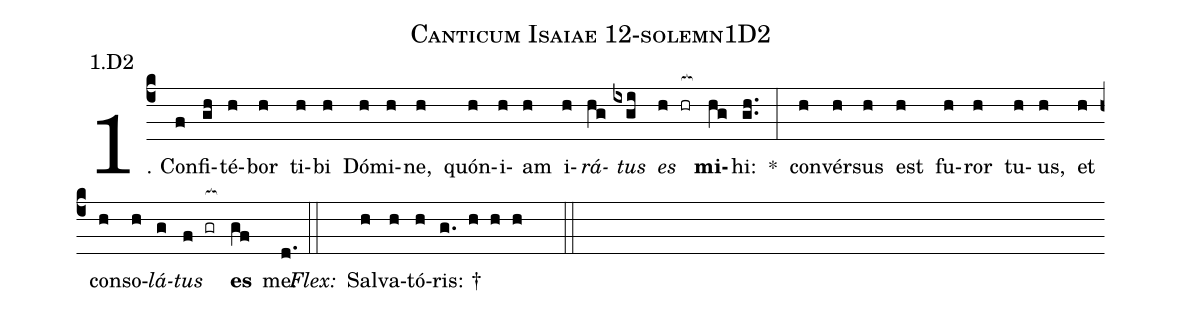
name: Canticum Isaiae 12-solemn1D2;
annotation: 1.D2;
%%
(c4)1. Con(f)fi(gh)té(h)bor(h) ti(h)bi(h) Dó(h)mi(h)ne,(h) quón(h)i(h)am(h) i(h)<i>rá</i>(hg)<i>tus</i>(ixgi) <i>es</i>(h hr[ocb:1{]) <b>mi</b>(hg[ocb:0}])hi:(gh..) *(:) con(h)vér(h)sus(h) est(h) fu(h)ror(h) tu(h)us,(h) et(h) con(h)so(h)<i>lá</i>(g)<i>tus</i>(f gr[ocb:1{]) <b>es</b>(gf[ocb:0}]) me.(d.) (::)
<i>Flex:</i>()  Sal(h)va(h)tó(h)ris: †(g. h h h  ::)
